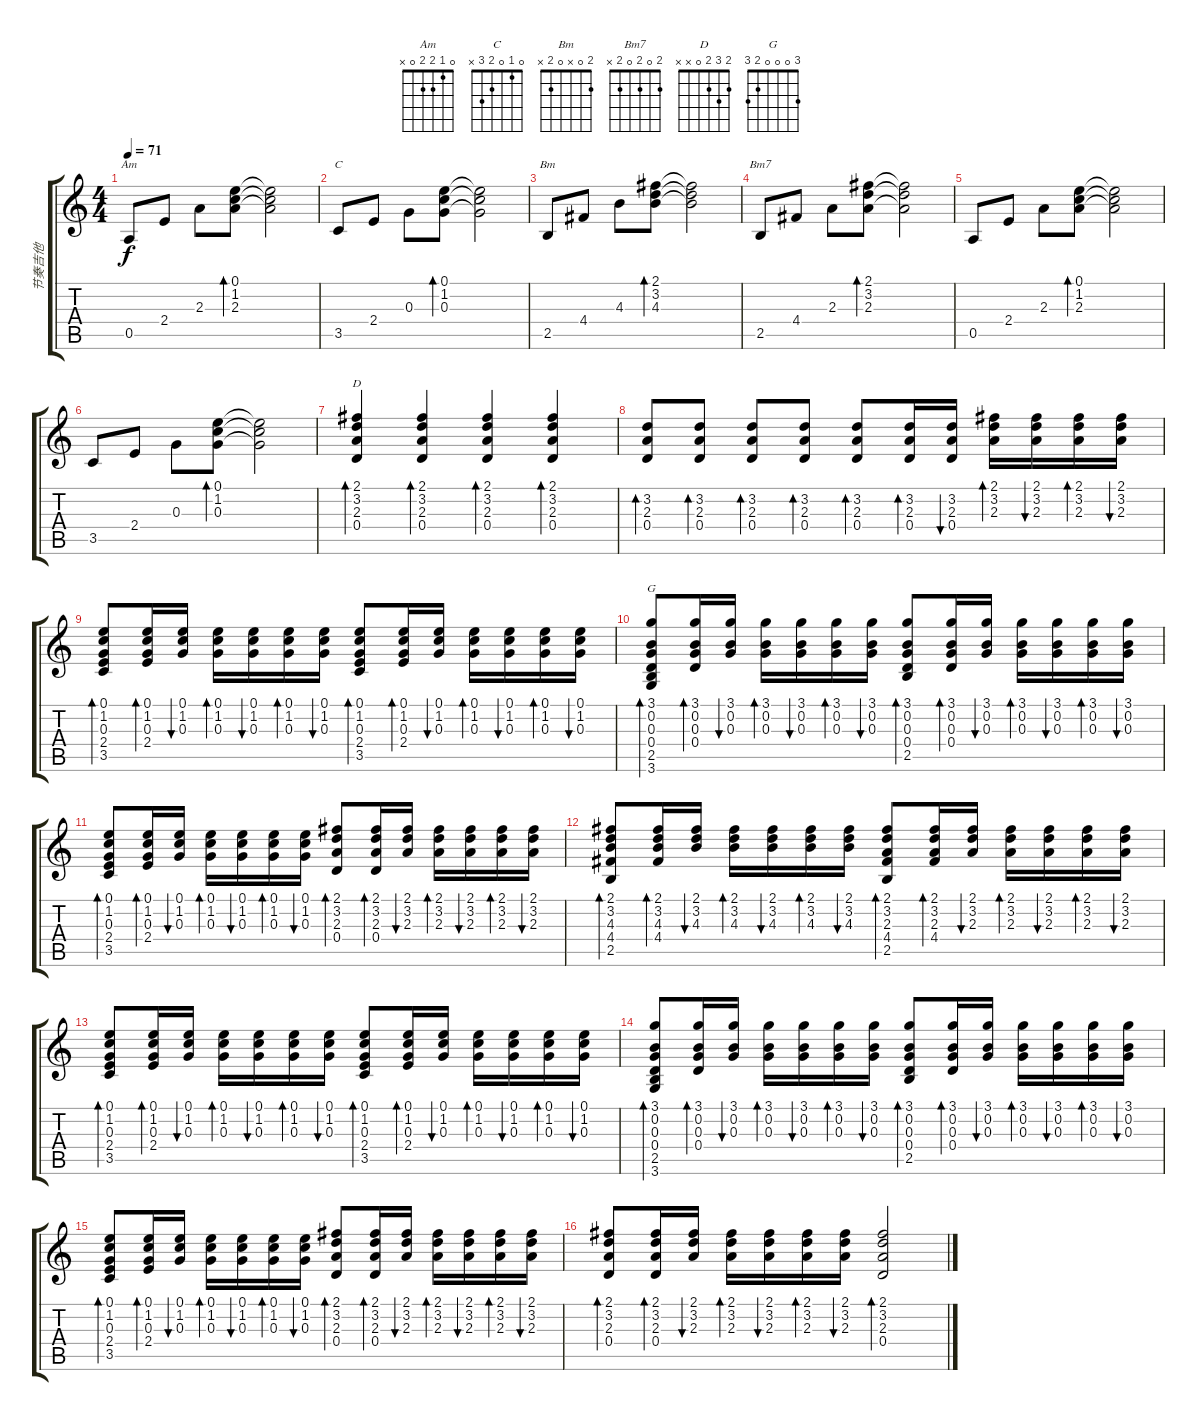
\track ("节奏吉他" "节奏吉他") {instrument acousticguitarsteel}
\staff {score tabs}
\tuning (E4 B3 G3 D3 A2 E2) {hide}
\chord ("Am" 0 1 2 2 0 x)
\chord ("C" 0 1 0 2 3 x)
\chord ("Bm" 2 0 x 0 2 x)
\chord ("Bm7" 2 0 2 0 2 x)
\chord ("D" 2 3 2 0 x x)
\chord ("G" 3 0 0 0 2 3)
\ts (4 4)
\tempo 71
\clef g2
\ks c
0.5.8{ch "Am" dy f} 2.4.8 2.3.8 (0.1 1.2 2.3).8{bd 60} (0.1{t} 1.2{t} 2.3{t}).2 |
3.5.8{ch "C"} 2.4.8 0.3.8 (0.1 1.2 0.3).8{bd 60} (0.1{t} 1.2{t} 0.3{t}).2 |
2.5.8{ch "Bm"} 4.4.8 4.3.8 (2.1 3.2 4.3).8{bd 60} (2.1{t} 3.2{t} 4.3{t}).2 |
2.5.8{ch "Bm7"} 4.4.8 2.3.8 (2.1 3.2 2.3).8{bd 60} (2.1{t} 3.2{t} 2.3{t}).2 |
0.5.8 2.4.8 2.3.8 (0.1 1.2 2.3).8{bd 60} (0.1{t} 1.2{t} 2.3{t}).2 |
3.5.8 2.4.8 0.3.8 (0.1 1.2 0.3).8{bd 60} (0.1{t} 1.2{t} 0.3{t}).2 |
(2.1 3.2 2.3 0.4).4{bd 60 ch "D"} (2.1 3.2 2.3 0.4).4{bd 60} (2.1 3.2 2.3 0.4).4{bd 60} (2.1 3.2 2.3 0.4).4{bd 60} |
(3.2 2.3 0.4).8{bd 60} (3.2 2.3 0.4).8{bd 60} (3.2 2.3 0.4).8{bd 60} (3.2 2.3 0.4).8{bd 60} (3.2 2.3 0.4).8{bd 60} (3.2 2.3 0.4).16{bd 60} (3.2 2.3 0.4).16{bu 60} (2.1 3.2 2.3).16{bd 60} (2.1 3.2 2.3).16{bu 60} (2.1 3.2 2.3).16{bd 60} (2.1 3.2 2.3).16{bu 60} |
(0.1 1.2 0.3 2.4 3.5).8{bd 60} (0.1 1.2 0.3 2.4).16{bd 60} (0.1 1.2 0.3).16{bu 60} (0.1 1.2 0.3).16{bd 60} (0.1 1.2 0.3).16{bu 60} (0.1 1.2 0.3).16{bd 60} (0.1 1.2 0.3).16{bu 60} (0.1 1.2 0.3 2.4 3.5).8{bd 60} (0.1 1.2 0.3 2.4).16{bd 60} (0.1 1.2 0.3).16{bu 60} (0.1 1.2 0.3).16{bd 60} (0.1 1.2 0.3).16{bu 60} (0.1 1.2 0.3).16{bd 60} (0.1 1.2 0.3).16{bu 60} |
(3.1 0.2 0.3 0.4 2.5 3.6).8{bd 60 ch "G"} (3.1 0.2 0.3 0.4).16{bd 60} (3.1 0.2 0.3).16{bu 60} (3.1 0.2 0.3).16{bd 60} (3.1 0.2 0.3).16{bu 60} (3.1 0.2 0.3).16{bd 60} (3.1 0.2 0.3).16{bu 60} (3.1 0.2 0.3 0.4 2.5).8{bd 60} (3.1 0.2 0.3 0.4).16{bd 60} (3.1 0.2 0.3).16{bu 60} (3.1 0.2 0.3).16{bd 60} (3.1 0.2 0.3).16{bu 60} (3.1 0.2 0.3).16{bd 60} (3.1 0.2 0.3).16{bu 60} |
(0.1 1.2 0.3 2.4 3.5).8{bd 60} (0.1 1.2 0.3 2.4).16{bd 60} (0.1 1.2 0.3).16{bu 60} (0.1 1.2 0.3).16{bd 60} (0.1 1.2 0.3).16{bu 60} (0.1 1.2 0.3).16{bd 60} (0.1 1.2 0.3).16{bu 60} (2.1 3.2 2.3 0.4).8{bd 60} (2.1 3.2 2.3 0.4).16{bd 60} (2.1 3.2 2.3).16{bu 60} (2.1 3.2 2.3).16{bd 60} (2.1 3.2 2.3).16{bu 60} (2.1 3.2 2.3).16{bd 60} (2.1 3.2 2.3).16{bu 60} |
(2.1 3.2 4.3 4.4 2.5).8{bd 60} (2.1 3.2 4.3 4.4).16{bd 60} (2.1 3.2 4.3).16{bu 60} (2.1 3.2 4.3).16{bd 60} (2.1 3.2 4.3).16{bu 60} (2.1 3.2 4.3).16{bd 60} (2.1 3.2 4.3).16{bu 60} (2.1 3.2 2.3 4.4 2.5).8{bd 60} (2.1 3.2 2.3 4.4).16{bd 60} (2.1 3.2 2.3).16{bu 60} (2.1 3.2 2.3).16{bd 60} (2.1 3.2 2.3).16{bu 60} (2.1 3.2 2.3).16{bd 60} (2.1 3.2 2.3).16{bu 60} |
(0.1 1.2 0.3 2.4 3.5).8{bd 60} (0.1 1.2 0.3 2.4).16{bd 60} (0.1 1.2 0.3).16{bu 60} (0.1 1.2 0.3).16{bd 60} (0.1 1.2 0.3).16{bu 60} (0.1 1.2 0.3).16{bd 60} (0.1 1.2 0.3).16{bu 60} (0.1 1.2 0.3 2.4 3.5).8{bd 60} (0.1 1.2 0.3 2.4).16{bd 60} (0.1 1.2 0.3).16{bu 60} (0.1 1.2 0.3).16{bd 60} (0.1 1.2 0.3).16{bu 60} (0.1 1.2 0.3).16{bd 60} (0.1 1.2 0.3).16{bu 60} |
(3.1 0.2 0.3 0.4 2.5 3.6).8{bd 60} (3.1 0.2 0.3 0.4).16{bd 60} (3.1 0.2 0.3).16{bu 60} (3.1 0.2 0.3).16{bd 60} (3.1 0.2 0.3).16{bu 60} (3.1 0.2 0.3).16{bd 60} (3.1 0.2 0.3).16{bu 60} (3.1 0.2 0.3 0.4 2.5).8{bd 60} (3.1 0.2 0.3 0.4).16{bd 60} (3.1 0.2 0.3).16{bu 60} (3.1 0.2 0.3).16{bd 60} (3.1 0.2 0.3).16{bu 60} (3.1 0.2 0.3).16{bd 60} (3.1 0.2 0.3).16{bu 60} |
(0.1 1.2 0.3 2.4 3.5).8{bd 60} (0.1 1.2 0.3 2.4).16{bd 60} (0.1 1.2 0.3).16{bu 60} (0.1 1.2 0.3).16{bd 60} (0.1 1.2 0.3).16{bu 60} (0.1 1.2 0.3).16{bd 60} (0.1 1.2 0.3).16{bu 60} (2.1 3.2 2.3 0.4).8{bd 60} (2.1 3.2 2.3 0.4).16{bd 60} (2.1 3.2 2.3).16{bu 60} (2.1 3.2 2.3).16{bd 60} (2.1 3.2 2.3).16{bu 60} (2.1 3.2 2.3).16{bd 60} (2.1 3.2 2.3).16{bu 60} |
(2.1 3.2 2.3 0.4).8{bd 60} (2.1 3.2 2.3 0.4).16{bd 60} (2.1 3.2 2.3).16{bu 60} (2.1 3.2 2.3).16{bd 60} (2.1 3.2 2.3).16{bu 60} (2.1 3.2 2.3).16{bd 60} (2.1 3.2 2.3).16{bu 60} (2.1 3.2 2.3 0.4).2{bd 60}
